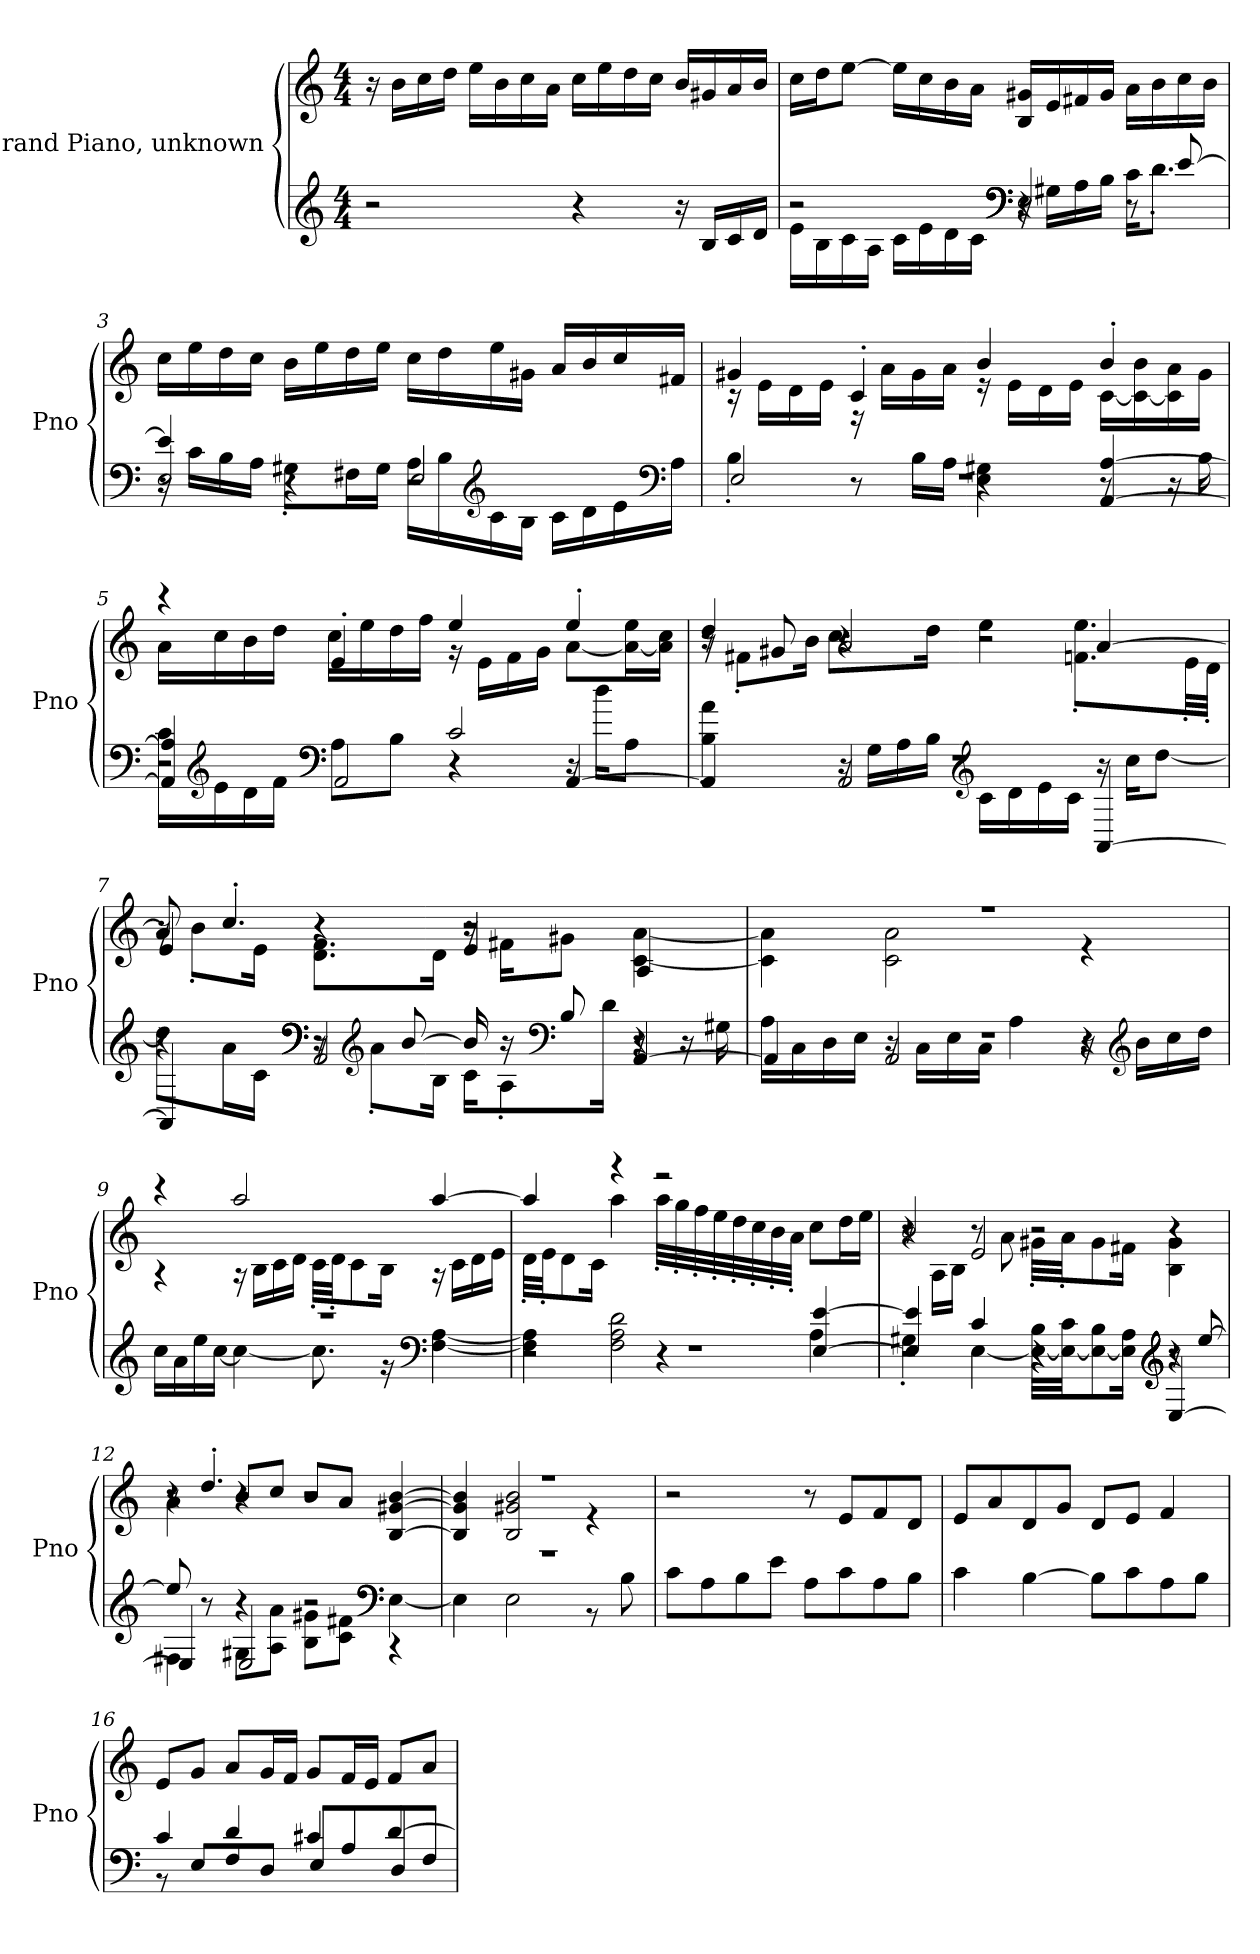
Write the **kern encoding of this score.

**kern	**kern
*part1	*part1
*staff2	*staff1
*I"Grand Piano, unknown	*
*I'Pno	*
*clefG2	*clefG2
*k[]	*k[]
*M4/4	*M4/4
*MM120	*MM120
=1	=1
2r	16r
.	16b\LL
.	16cc\
.	16dd\JJ
.	16ee\LL
.	16b\
.	16cc\
.	16a\JJ
4r	16cc\LL
.	16ee\
.	16dd\
.	16cc\JJ
16r	16b/LL
16B/LL	16g#X/
16c/	16a/
16d/JJ	16b/JJ
=2	=2
*^	*
*	*^	*
2r	16e\LL	2r	16cc\LL
.	16B\	.	16dd\J
.	16c\	.	[8ee\J
.	16A\JJ	.	.
.	16c\LL	.	16ee\LL]
.	16e\	.	16cc\
.	16d\	.	16b\
.	16c\JJ	.	16a\JJ
*clefF4	*	*	*
4r	16r	2E/	16B/ 16g#X/LL
.	16G#X\LL	.	16e/
.	16A\	.	16f#X/
.	16B\JJ	.	16g#/JJ
8r	16c\KL	.	16a\LL
.	8.d'\J	.	16b\
[8e/	.	.	16cc\
.	.	.	16b\JJ
!!LO:LB:g=z
=3	=3	=3	=3
4e/]	16r	2E/	16cc\LL
.	16c\LL	.	16ee\
.	16B\	.	16dd\
.	16A\JJ	.	16cc\JJ
4r	8G#X'\L	.	16b\LL
.	.	.	16ee\
.	16F#X\L	.	16dd\
.	16G#\JJ	.	16ee\JJ
2r	16A\LL	2E/	16cc\LL
.	16B\	.	16dd\
*clefG2	*	*	*
.	16c\	.	16ee\
.	16B\JJ	.	16g#X\JJ
.	16c\LL	.	16a/LL
.	16d\	.	16b/
.	16e\	.	16cc/
*clefF4	*	*	*
.	16A\JJ	.	16f#X/JJ
=4	=4	=4	=4
*	*	*	*^
1r	4B'\	2E/	4g#X/	16r
.	.	.	.	16e\LL
.	.	.	.	16d\
.	.	.	.	16e\JJ
.	8r	.	4c'/	16r
.	.	.	.	16a\LL
.	16B\LL	.	.	16g#\
.	16A\JJ	.	.	16a\JJ
.	4E\ 4G#X\	4r	4b/	16r
.	.	.	.	16e\LL
.	.	.	.	16d\
.	.	.	.	16e\JJ
.	8r	[4AA/ [4A/	4b'/	[16c\LL
.	.	.	.	16c\_ 16b\
.	16r	.	.	16c\] 16a\
.	16B\	.	.	16g#\JJ
!!LO:LB:g=z	!!
=5	=5	=5	=5	=5
2r	16c\LL	4AA/] 4A/]	4r	16a\LL
*clefG2	*	*	*	*
.	16e\	.	.	16cc\
.	16d\	.	.	16b\
.	16f\JJ	.	.	16dd\JJ
*clefF4	*	*	*	*
.	8A\L	2AA/	4e'/	16cc\LL
.	.	.	.	16ee\
.	8B\J	.	.	16dd\
.	.	.	.	16ff\JJ
2c/	4r	.	4ee/	16r
.	.	.	.	16e\LL
.	.	.	.	16f\
.	.	.	.	16g\JJ
.	16r	[4AA/	4ee'/	[8a\L
.	16dd\KL	.	.	.
.	8A\J	.	.	16a\_ 16ee\L
.	.	.	.	16a\] 16cc\JJ
=6	=6	=6	=6	=6
*	*	*	*	*^
1r	4B\' 4a\'	4AA/]	8r	16r	4dd/
.	.	.	.	8f#X'\L	.
.	.	.	8g#X/	.	.
.	.	.	.	16b\Jk	.
.	16r	2AA/	2a/	8.cc\L	4r
.	16G\LL	.	.	.	.
.	16A\	.	.	.	.
.	16B\JJ	.	.	16dd\Jk	.
*clefG2	*	*	*	*	*
.	16c\LL	.	.	4ee\	2r
.	16d\	.	.	.	.
.	16e\	.	.	.	.
.	16c\JJ	.	.	.	.
.	16r	[4AA/	[4a/	8.fn\' 8.ee\'L	.
.	16cc\KL	.	.	.	.
.	[8dd\J	.	.	.	.
.	.	.	.	32e'\LL	.
.	.	.	.	32d'\JJJ	.
!!LO:LB:g=z	!!	!!
=7	=7	=7	=7	=7	=7
4r	8dd\L]	4AA/]	8a/]	16r	4e/
.	.	.	.	8b'\L	.
.	16a\L	.	4.cc'/	.	.
.	16c\JJ	.	.	16e\Jk	.
*clefF4	*	*	*	*	*
8r	16r	2AA/	.	8.d\ 8.f\L	4r
*clefG2	*	*	*	*	*
.	8a'\L	.	.	.	.
[8b/	.	.	.	.	.
.	16B\Jk	.	.	16d\Jk	.
16b/]	16c\KL	.	2r	16r	4e/
16r	8A'\	.	.	16f#X\KL	.
*clefF4	*	*	*	*	*
8B/	.	.	.	8g#X\J	.
.	16d\Jk	.	.	.	.
4r	8r	[4AA/	.	[4c\ [4a\	4A/
.	16r	.	.	.	.
.	16G#X\	.	.	.	.
*	*	*	*	*v	*v
=8	=8	=8	=8	=8
1r	16A\LL	4AA/]	1r	4c\] 4a\]
.	16C\	.	.	.
.	16D\	.	.	.
.	16E\JJ	.	.	.
.	16r	2AA/	.	2c\ 2a\
.	16C\LL	.	.	.
.	16E\	.	.	.
.	16C\JJ	.	.	.
.	4A\	.	.	.
.	16r	4r	.	4r
*clefG2	*	*	*	*
.	16b\LL	.	.	.
.	16cc\	.	.	.
.	16dd\JJ	.	.	.
*	*v	*v	*	*
!!LO:LB:g=z	!!
=9	=9	=9	=9
1r	16cc\LL	4r	4r
.	16a\	.	.
.	16ee\	.	.
.	[16cc\JJ	.	.
.	4cc\_	2aa/	16r
.	.	.	16B\LL
.	.	.	16c\
.	.	.	16d\JJ
.	8.cc\]	.	32c'\LLL
.	.	.	32d'\JJ
.	.	.	8c\
.	16r	.	16B\Jk
*clefF4	*	*	*
.	[4F\ [4A\	[4aa/	16r
.	.	.	16c\LL
.	.	.	16d\
.	.	.	16e\JJ
=10	=10	=10	=10
*	*^	*	*
1r	4F\] 4A\]	2r	4aa/]	32d'\LLL
.	.	.	.	32e'\JJ
.	.	.	.	8d\
.	.	.	.	16c\Jk
.	2F\ 2A\ 2d\	.	4r	4aa\
.	.	4r	2r	32aa'\LLL
.	.	.	.	32gg'\
.	.	.	.	32ff'\
.	.	.	.	32ee'\
.	.	.	.	32dd'\
.	.	.	.	32cc'\
.	.	.	.	32b'\
.	.	.	.	32a'\JJJ
.	4A\	[4E/ [4e/	.	8cc\L
.	.	.	.	16dd\L
.	.	.	.	16ee\JJ
!!LO:LB:g=z
=11	=11	=11	=11	=11
*	*	*	*	*^
2r	4G#X'\	4E/] 4e/]	2b/	8r	4r
.	.	.	.	16A\LL	.
.	.	.	.	16B\JJ	.
.	[4E\	4c/	.	8r	2e/
.	.	.	.	8a\	.
4r	32E\_ 32B\LLL	4r	2r	32g#X'\LLL	.
.	32E\_ 32c\JJ	.	.	32a'\JJ	.
.	8E\_ 8B\	.	.	8g#\	.
.	16E\] 16A\Jk	.	.	16f#X\Jk	.
*clefG2	*	*	*	*	*
8r	4r	[4E/	.	4B\ 4g#\	4r
[8ee/	.	.	.	.	.
=12	=12	=12	=12	=12	=12
8ee/]	4F#X\	4E/]	8r	4a\	4r
8r	.	.	4.dd'/	.	.
4r	8G#X\L	2E/	.	4r	8b/L
.	8A\ 8a\J	.	.	.	8cc/J
2r	8B\ 8g#X\L	.	2r	2r	8b/L
.	8c\ 8f#X\J	.	.	.	8a/J
*clefF4	*	*	*	*	*
.	[4E\	4r	.	.	[4B/ [4g#X/ [4b/
*	*v	*v	*	*	*
*	*	*	*v	*v
=13	=13	=13	=13
1r	4E\]	1r	4B/] 4g#/] 4b/]
.	2E\	.	2B/ 2g#X/ 2b/
.	8r	.	4r
.	8B\	.	.
*v	*v	*	*
*	*v	*v
=14	=14
8c\L	2r
8A\	.
8B\	.
8e\J	.
8A\L	8r
8c\	8e/L
8A\	8f/
8B\J	8d/J
!!LO:PB:g=z
=15	=15
4c\	8e/L
.	8a/
[4B\	8d/
.	8g/J
8B\L]	8d/L
8c\	8e/J
8A\	4f/
8B\J	.
=16	=16
*^	*
4c/	8r	8e/L
.	8E/L	8g/J
4d/	8F/	8a/L
.	8D/J	16g/L
.	.	16f/JJ
4c#X/	8E/L	8g/L
.	8A/	16f/L
.	.	16e/JJ
[4d/	8D/	8f/L
.	8F/J	8a/J
*v	*v	*
=	=
*-	*-
